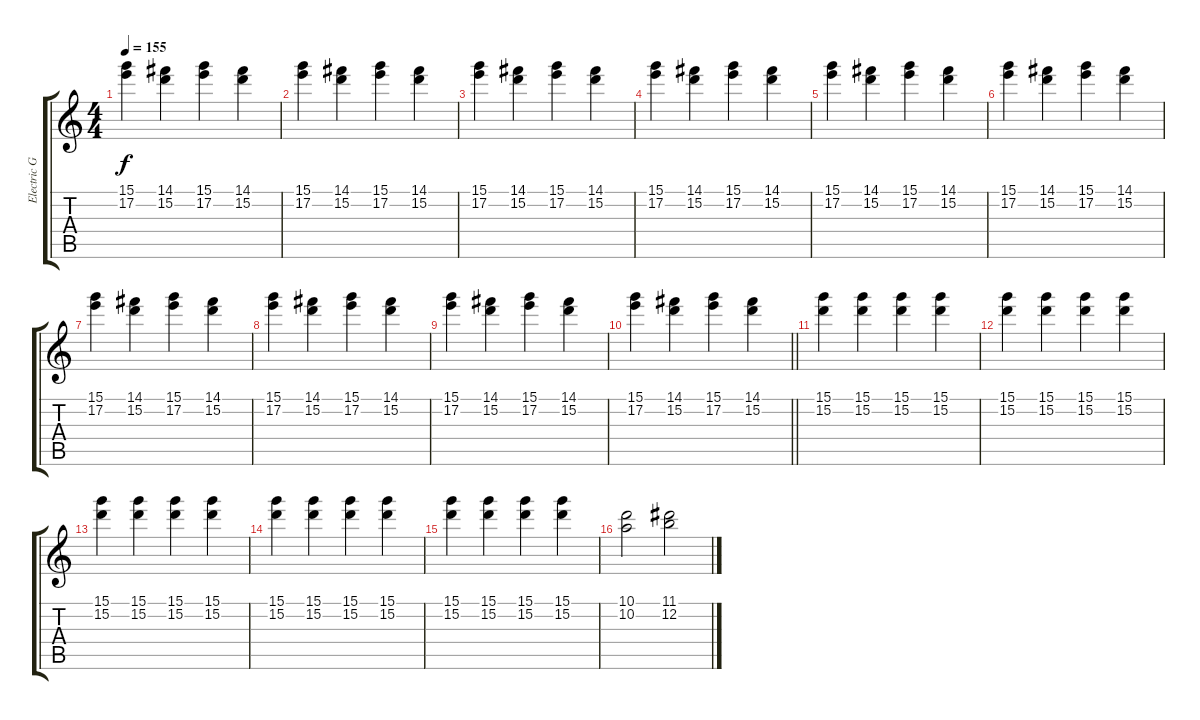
\track ("Electric Guitar" "Electric G") {instrument electricguitarclean}
\staff {score tabs}
\tuning (E4 B3 G3 D3 A2 E2) {hide}
\ts (4 4)
\tempo 155
\clef g2
\ks c
(15.1 17.2).4{dy f} (14.1 15.2).4 (15.1 17.2).4 (14.1 15.2).4 |
(15.1 17.2).4 (14.1 15.2).4 (15.1 17.2).4 (14.1 15.2).4 |
(15.1 17.2).4 (14.1 15.2).4 (15.1 17.2).4 (14.1 15.2).4 |
(15.1 17.2).4 (14.1 15.2).4 (15.1 17.2).4 (14.1 15.2).4 |
(15.1 17.2).4 (14.1 15.2).4 (15.1 17.2).4 (14.1 15.2).4 |
(15.1 17.2).4 (14.1 15.2).4 (15.1 17.2).4 (14.1 15.2).4 |
(15.1 17.2).4 (14.1 15.2).4 (15.1 17.2).4 (14.1 15.2).4 |
(15.1 17.2).4 (14.1 15.2).4 (15.1 17.2).4 (14.1 15.2).4 |
(15.1 17.2).4 (14.1 15.2).4 (15.1 17.2).4 (14.1 15.2).4 |
\barLineRight lightlight
(15.1 17.2).4 (14.1 15.2).4 (15.1 17.2).4 (14.1 15.2).4 |
(15.1 15.2).4 (15.1 15.2).4 (15.1 15.2).4 (15.1 15.2).4 |
(15.1 15.2).4 (15.1 15.2).4 (15.1 15.2).4 (15.1 15.2).4 |
(15.1 15.2).4 (15.1 15.2).4 (15.1 15.2).4 (15.1 15.2).4 |
(15.1 15.2).4 (15.1 15.2).4 (15.1 15.2).4 (15.1 15.2).4 |
(15.1 15.2).4 (15.1 15.2).4 (15.1 15.2).4 (15.1 15.2).4 |
(10.1 10.2).2 (11.1 12.2).2
